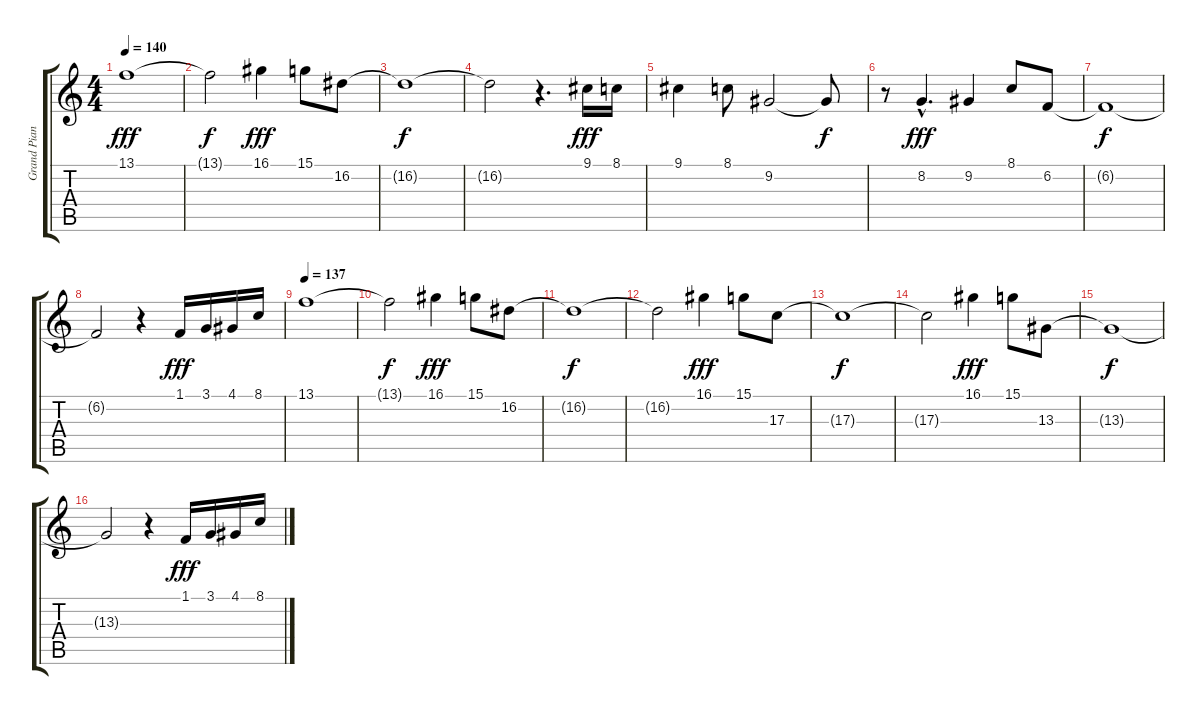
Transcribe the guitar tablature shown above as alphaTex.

\track ("Grand Piano 1" "Grand Pian") {instrument acousticgrandpiano}
\staff {score tabs}
\tuning (E4 B3 G3 D3 A2 E2) {hide}
\ts (4 4)
\tempo 140
\clef g2
\ks c
13.1.1{dy fff} |
13.1{t}.2{dy f} 16.1.4{dy fff} 15.1.8 16.2.8 |
16.2{t}.1{dy f} |
16.2{t}.2 r.4{d} 9.1.16{dy fff} 8.1.16 |
9.1.4 8.1.8 9.2.2 9.2{t}.8{dy f} |
r.8 8.2{hac}.4{d dy fff} 9.2.4 8.1.8 6.2.8 |
6.2{t}.1{dy f} |
6.2{t}.2 r.4 1.1.16{dy fff volume 14} 3.1.16{volume 14} 4.1.16{volume 14} 8.1.16{volume 14} |
\tempo 137
13.1.1{volume 15} |
13.1{t}.2{dy f} 16.1.4{dy fff} 15.1.8 16.2.8 |
16.2{t}.1{dy f} |
16.2{t}.2 16.1.4{dy fff} 15.1.8 17.3.8 |
17.3{t}.1{dy f} |
17.3{t}.2 16.1.4{dy fff} 15.1.8 13.3.8 |
13.3{t}.1{dy f} |
13.3{t}.2 r.4 1.1.16{dy fff} 3.1.16 4.1.16 8.1.16
